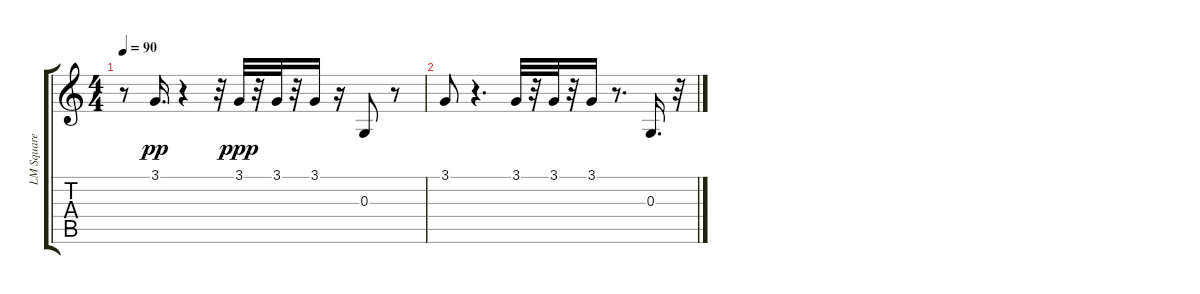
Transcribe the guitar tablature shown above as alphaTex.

\track ("LM Square" "LM Square") {instrument lead1square}
\staff {score tabs}
\tuning (E4 B3 G3 D3 A2 E2) {hide}
\ts (4 4)
\tempo 90
\clef g2
\ks c
r.8{dy pp} 3.1.16{d} r.4 r.32 3.1.32{dy ppp} r.32 3.1.32 r.32 3.1.16 r.16 0.3.8 r.8 |
3.1.8 r.4{d} 3.1.32 r.32 3.1.32 r.32 3.1.16 r.8{d} 0.3.16{d} r.32
